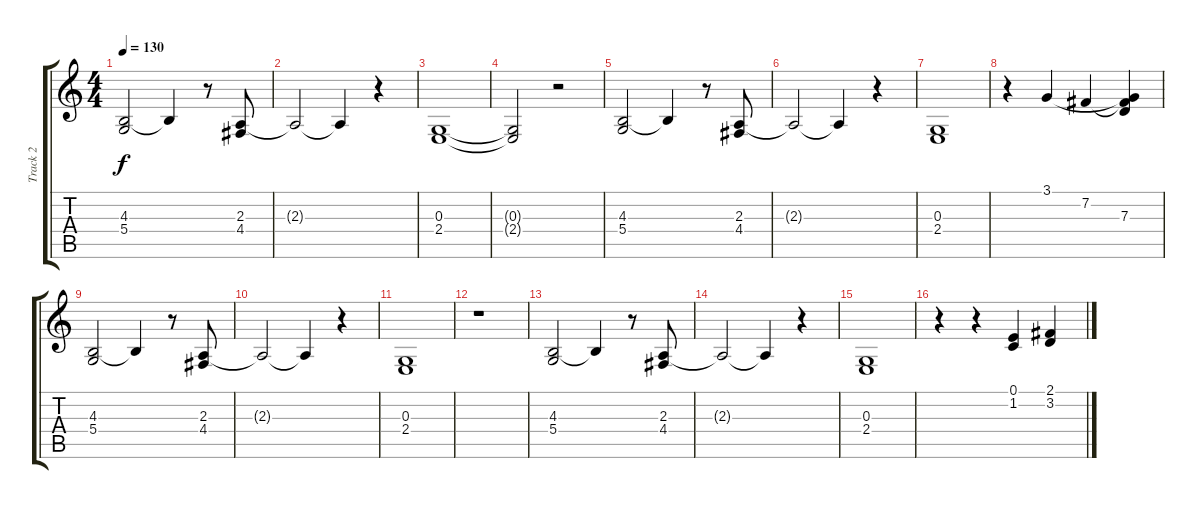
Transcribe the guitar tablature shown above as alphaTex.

\track ("Track 2" "Track 2") {instrument lead1square}
\staff {score tabs}
\tuning (E4 B3 G3 D3 A2 E2) {hide}
\ts (4 4)
\tempo 130
\clef g2
\ks c
(4.3 5.4).2{dy f} 4.3{t}.4 r.8 (2.3 4.4).8 |
2.3{t}.2 2.3{t}.4 r.4 |
(0.3 2.4).1 |
(0.3{t} 2.4{t}).2 r.2 |
(4.3 5.4).2 4.3{t}.4 r.8 (2.3 4.4).8 |
2.3{t}.2 2.3{t}.4 r.4 |
(0.3 2.4).1 |
r.4 3.1.4 7.2.4 (3.1{t} 7.2{t} 7.3).4 |
(4.3 5.4).2 4.3{t}.4 r.8 (2.3 4.4).8 |
2.3{t}.2 2.3{t}.4 r.4 |
(0.3 2.4).1 |
r.1 |
(4.3 5.4).2 4.3{t}.4 r.8 (2.3 4.4).8 |
2.3{t}.2 2.3{t}.4 r.4 |
(0.3 2.4).1 |
r.4 r.4 (0.1 1.2).4 (2.1 3.2).4
